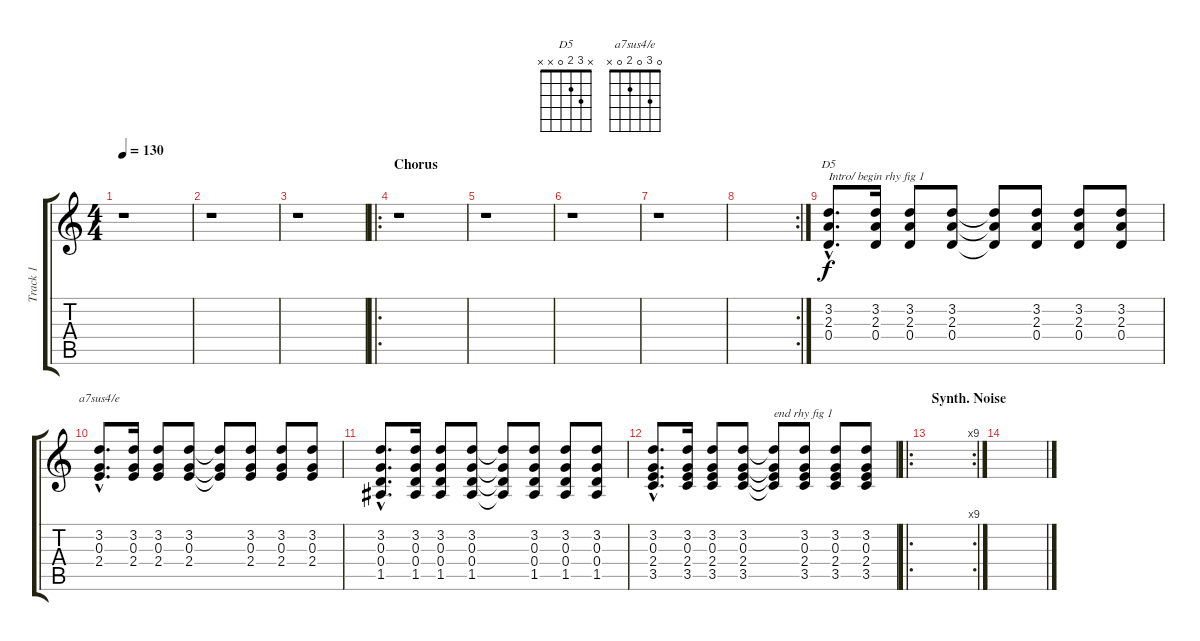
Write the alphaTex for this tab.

\track ("Track 1" "Track 1") {instrument acousticguitarnylon}
\staff {score tabs}
\tuning (E4 B3 G3 D3 A2 E2) {hide}
\chord ("D5" x 3 2 0 x x)
\chord ("a7sus4/e" 0 3 0 2 0 x)
\ts (4 4)
\tempo 130
\clef g2
\ks c
r.1{dy f} |
r.1 |
r.1 |
\ro
\section ("" "Chorus")
r.1 |
r.1 |
r.1 |
r.1 |
\rc 2
|
(3.2{hac} 2.3{hac} 0.4{hac}).8{d ch "D5" txt "Intro/ begin rhy fig 1"} (3.2 2.3 0.4).16 (3.2 2.3 0.4).8 (3.2 2.3 0.4).8 (3.2{t} 2.3{t} 0.4{t}).8 (3.2 2.3 0.4).8 (3.2 2.3 0.4).8 (3.2 2.3 0.4).8 |
(3.2{hac} 0.3{hac} 2.4{hac}).8{d ch "a7sus4/e"} (3.2 0.3 2.4).16 (3.2 0.3 2.4).8 (3.2 0.3 2.4).8 (3.2{t} 0.3{t} 2.4{t}).8 (3.2 0.3 2.4).8 (3.2 0.3 2.4).8 (3.2 0.3 2.4).8 |
(3.2{hac} 0.3{hac} 0.4{hac} 1.5{hac}).8{d} (3.2 0.3 0.4 1.5).16 (3.2 0.3 0.4 1.5).8 (3.2 0.3 0.4 1.5).8 (3.2{t} 0.3{t} 0.4{t} 1.5{t}).8 (3.2 0.3 0.4 1.5).8 (3.2 0.3 0.4 1.5).8 (3.2 0.3 0.4 1.5).8 |
(3.2{hac} 0.3{hac} 2.4{hac} 3.5{hac}).8{d} (3.2 0.3 2.4 3.5).16 (3.2 0.3 2.4 3.5).8 (3.2 0.3 2.4 3.5).8 (3.2{t} 0.3{t} 2.4{t} 3.5{t}).8{txt "end rhy fig 1"} (3.2 0.3 2.4 3.5).8 (3.2 0.3 2.4 3.5).8 (3.2 0.3 2.4 3.5).8 |
\ro
\rc 9
\section ("" "Synth. Noise")
|
\section ("" "")
